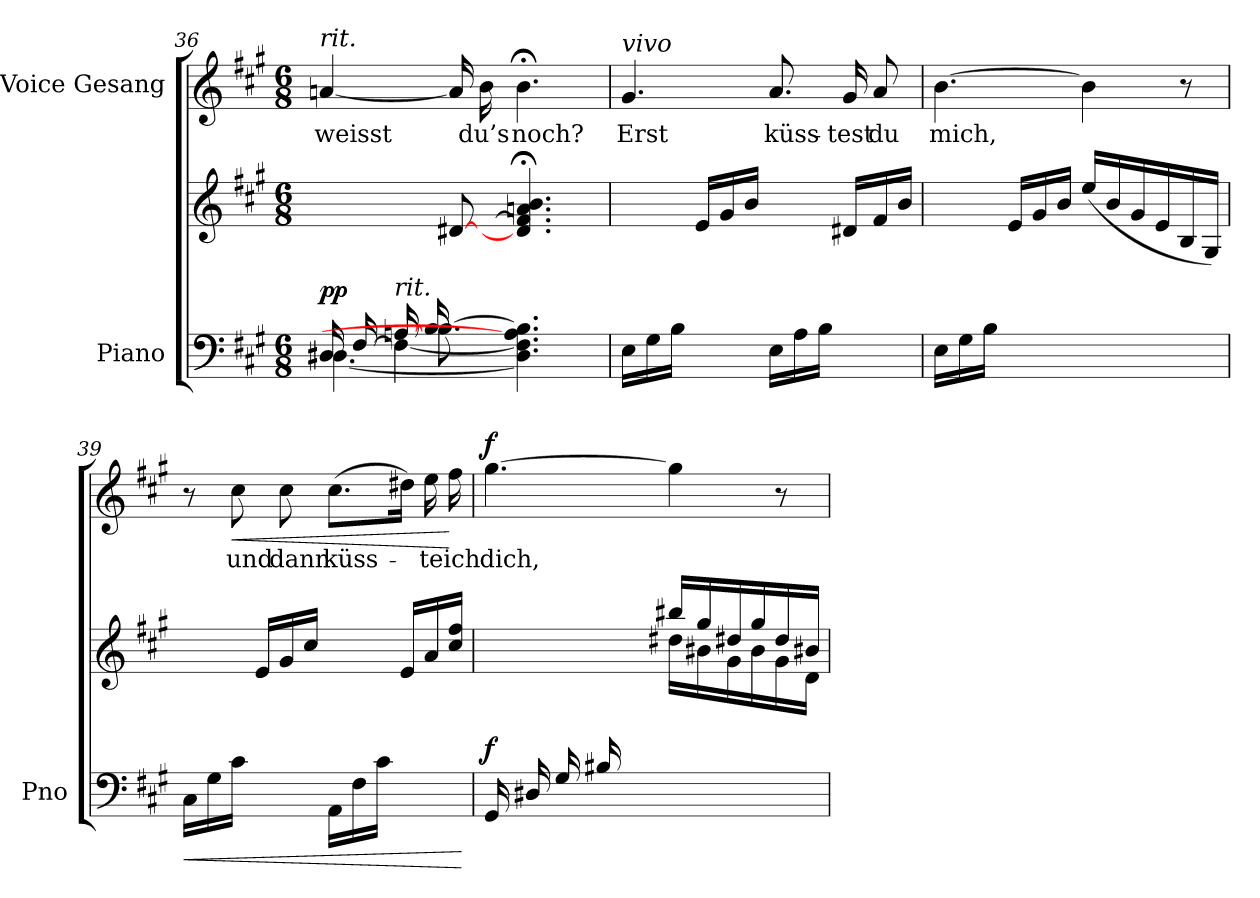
**kern	**kern	**dynam	**kern	**text	**dynam
*part2	*part2	*part2	*part1	*part1	*part1
*staff3	*staff2	*staff2/3	*staff1	*staff1	*staff1
*I"Piano	*	*	*I"Voice Gesang	*	*
*I'Pno	*	*	*	*	*
!!LO:LB:g=z
*clefF4	*clefG2	*	*clefG2	*	*
*k[f#c#g#]	*k[f#c#g#]	*	*k[f#c#g#]	*	*
*M6/8	*M6/8	*	*M6/8	*	*
*MM110	*MM110	*	*MM110	*	*
=36	=36	=36	=36	=36	=36
*^	*^	*	*	*	*
*	*^	*	*	*	*	*	*
*	*	*^	*	*	*	*	*	*
!	!	!	!	!	!	!	!LO:TX:a:i:t=rit.	!	!
!	!	!	!	!	!	!LO:DY:b	!	!LO:LY:b	!
*	*	*	*	*	*^	*	*	*	*
(>16D#X/LL	[4.D#X\	8.ryy	8ryy	4ryy	4ryy	8ryy	pp	[4an/	weisst	.
[16F#/	.	.	.	.	.	.	.	.	.	.
!	!	!	!	!	!	!LO:TX:b:i:t=rit.	!	!	!	!
[16An/	.	.	4F#\_	.	.	2ryy	.	.	.	.
16B/	.	[8.B\	.	.	.	.	.	.	.	.
*	*	*	*	*	*	*	*	*MM100	*	*
2ryy	.	.	.	[16d#i\	8d#/	.	.	16a/]	.	.
!	!	!	!	!	!	!	!	!	!LO:LY:b	!
.	.	.	.	[16f#\JJ	.	.	.	16b\	du’s	.
!	!	!	!	!	!	!	!	!	!LO:LY:b	!
.	4.D#\] 4.F#\] 4.A\] 4.B\]	4.ryy	4.ryy	4.d#/];< 4.f#/];< 4.an/;< 4.b/;<)	4.ryy	.	.	4.b;<\	noch?	.
.	.	.	.	.	.	8ryy	.	.	.	.
*v	*v	*v	*v	*	*	*	*	*	*	*
*	*v	*v	*v	*	*	*	*
=37	=37	=37	=37	=37	=37
*	*	*	*MM124	*	*
*^	*^	*	*	*	*
*	*^	*	*^	*	*	*	*
*	*	*^	*	*	*	*	*	*	*
!	!	!	!	!	!	!	!	!LO:TX:a:i:t=vivo	!	!
!	!	!	!	!LO:TX:a:i:t=vivo	!	!	!	!	!	!
!	!	!	!	!	!	!	!	!	!LO:LY:b	!
*	*v	*v	*v	*	*	*	*	*	*	*
*	*	*v	*v	*v	*	*	*	*
(>16E\LL	2.ryy	8.ryy	.	4.g#/	Erst	.
16G#\	.	.	.	.	.	.
16B\JJ	.	.	.	.	.	.
8.ryy	.	16e/LL	.	.	.	.
.	.	16g#/	.	.	.	.
.	.	16b/JJ)	.	.	.	.
!	!	!	!	!	!LO:LY:b	!
(>16E\LL	.	8.ryy	.	8.a/	küss-	.
16A\	.	.	.	.	.	.
16B\JJ	.	.	.	.	.	.
!	!	!	!	!	!LO:LY:b	!
8.ryy	.	16d#X/LL	.	16g#/	-test	.
!	!	!	!	!	!LO:LY:b	!
.	.	16f#/	.	8a/	du	.
.	.	16b/JJ)	.	.	.	.
=38	=38	=38	=38	=38	=38	=38
!	!	!	!	!	!LO:LY:b	!
(>16E\LL	2.ryy	8.ryy	.	[4.b\	mich,	.
16G#\	.	.	.	.	.	.
16B\JJ	.	.	.	.	.	.
2ryy	.	16e/LL	.	.	.	.
.	.	16g#/	.	.	.	.
.	.	16b/JJ)	.	.	.	.
.	.	(>16ee/LL	.	4b\]	.	.
.	.	16b/	.	.	.	.
.	.	16g#/	.	.	.	.
.	.	16e/	.	.	.	.
.	.	16B/	.	8r	.	.
16ryy	.	16G#/JJ)	.	.	.	.
!!LO:LB:g=z
=39	=39	=39	=39	=39	=39	=39
!	!	!	!LO:HP:b=2	!	!	!
(>16C#\LL	2.ryy	8.ryy	<	8r	.	.
16G#\	.	.	.	.	.	.
!	!	!	!	!	!LO:LY:b	!LO:HP:b
16c#\JJ	.	.	.	8cc#\	und	<
8.ryy	.	16e/LL	.	.	.	.
!	!	!	!	!	!LO:LY:b	!
.	.	16g#/	.	8cc#\	dann	.
.	.	16cc#/JJ)	.	.	.	.
!	!	!	!	!	!LO:LY:b	!
(>16AA\LL	.	8.ryy	.	(>8.cc#\L	küss-	.
16F#\	.	.	.	.	.	.
16c#\JJ	.	.	.	.	.	.
8.ryy	.	16e/LL	.	16dd#X\Jk)	.	.
!	!	!	!	!	!LO:LY:b	!
.	.	16a/	.	16ee\	-te	.
!	!	!	!	!	!LO:LY:b	!
.	.	16cc#/ 16ff#/JJ)	.	16ff#\	ich	[
*v	*v	*	*	*	*	*
.	.	[	.	.	.
=40	=40	=40	=40	=40	=40
*	*^	*	*	*	*
!	!	!	!LO:DY:b	!	!LO:LY:b	!LO:DY:a
(<16GG#/LL	4.ryy	4ryy	f	[4.gg#\	dich,	f
16D#X/	.	.	.	.	.	.
16G#/	.	.	.	.	.	.
16B#X/	.	.	.	.	.	.
2ryy	.	16d#X\	.	.	.	.
.	.	16g#\JJ)	.	.	.	.
.	16bb#X/LL	16dd#X\LL	.	4gg#\]	.	.
.	16gg#/	16b#i\	.	.	.	.
.	16dd#X/	16g#\	.	.	.	.
.	16gg#/	16b#\	.	.	.	.
.	16dd#/	16g#\	.	8r	.	.
.	16b#X/JJ	16d#\JJ	.	.	.	.
*	*v	*v	*	*	*	*
=	=	=	=	=	=
*-	*-	*-	*-	*-	*-
